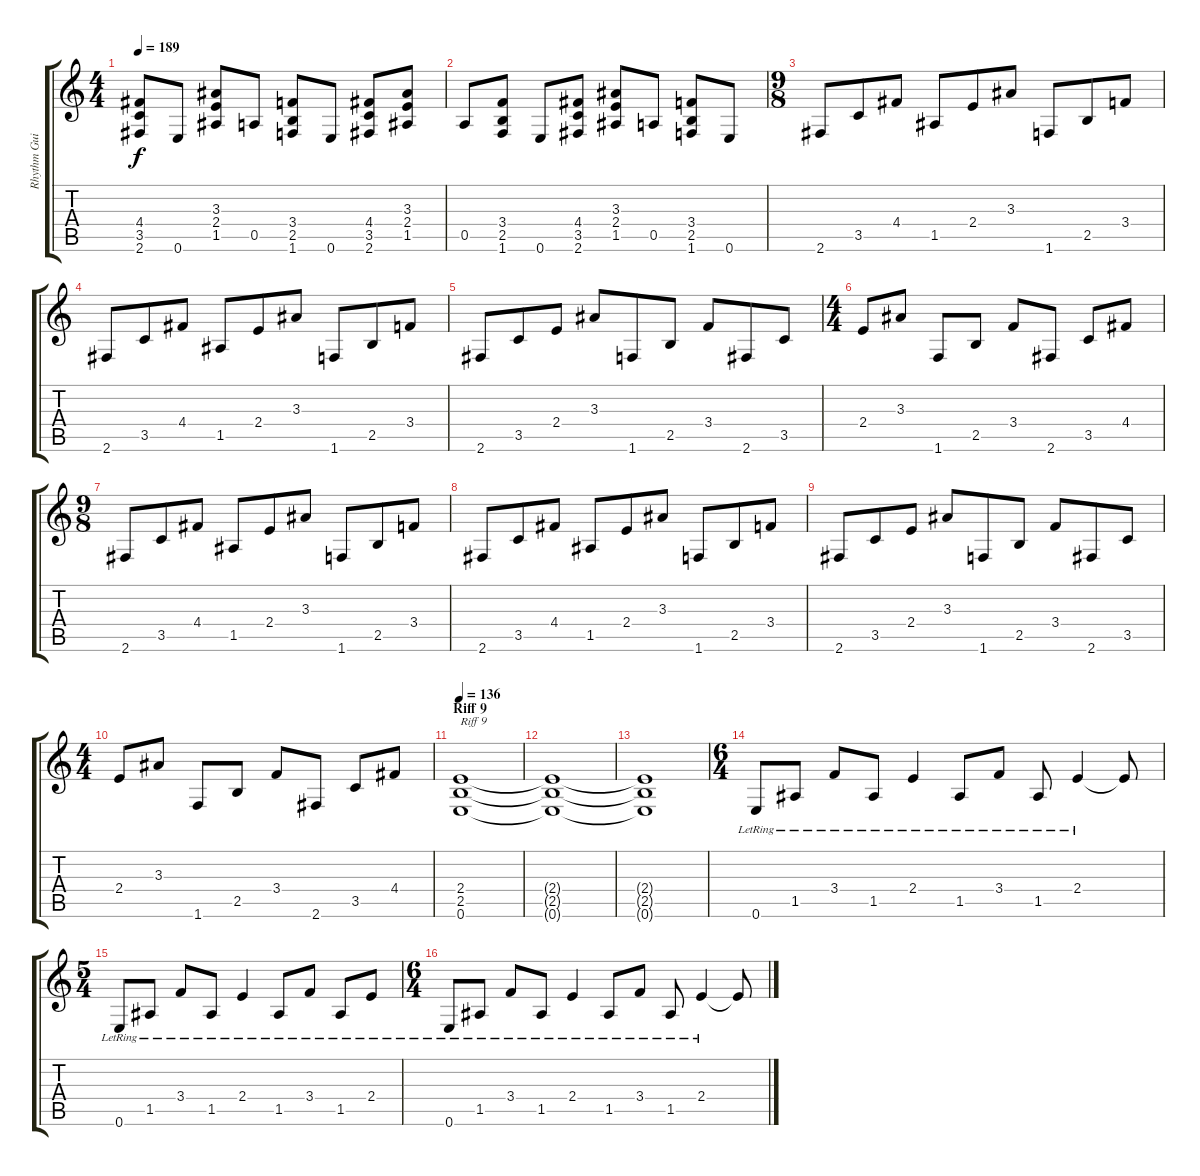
\track ("Rhythm Guitar 1" "Rhythm Gui") {instrument distortionguitar}
\staff {score tabs}
\tuning (E4 B3 G3 D3 A2 E2) {hide}
\ts (4 4)
\tempo 189
\clef g2
\ks c
(4.4 3.5 2.6).8{dy f} 0.6.8 (3.3 2.4 1.5).8 0.5.8 (3.4 2.5 1.6).8 0.6.8 (4.4 3.5 2.6).8 (3.3 2.4 1.5).8 |
0.5.8 (3.4 2.5 1.6).8 0.6.8 (4.4 3.5 2.6).8 (3.3 2.4 1.5).8 0.5.8 (3.4 2.5 1.6).8 0.6.8 |
\ts (9 8)
2.6.8 3.5.8 4.4.8 1.5.8 2.4.8 3.3.8 1.6.8 2.5.8 3.4.8 |
2.6.8 3.5.8 4.4.8 1.5.8 2.4.8 3.3.8 1.6.8 2.5.8 3.4.8 |
2.6.8 3.5.8 2.4.8 3.3.8 1.6.8 2.5.8 3.4.8 2.6.8 3.5.8 |
\ts (4 4)
2.4.8 3.3.8 1.6.8 2.5.8 3.4.8 2.6.8 3.5.8 4.4.8 |
\ts (9 8)
2.6.8 3.5.8 4.4.8 1.5.8 2.4.8 3.3.8 1.6.8 2.5.8 3.4.8 |
2.6.8 3.5.8 4.4.8 1.5.8 2.4.8 3.3.8 1.6.8 2.5.8 3.4.8 |
2.6.8 3.5.8 2.4.8 3.3.8 1.6.8 2.5.8 3.4.8 2.6.8 3.5.8 |
\ts (4 4)
2.4.8 3.3.8 1.6.8 2.5.8 3.4.8 2.6.8 3.5.8 4.4.8 |
\section ("" "Riff 9")
\tempo 136
(2.4 2.5 0.6).1{txt "Riff 9"} |
(2.4{t} 2.5{t} 0.6{t}).1 |
(2.4{t} 2.5{t} 0.6{t}).1 |
\ts (6 4)
0.6{lr}.8 1.5{lr}.8 3.4{lr}.8 1.5{lr}.8 2.4{lr}.4 1.5{lr}.8 3.4{lr}.8 1.5{lr}.8 2.4{lr}.4 2.4{t}.8 |
\ts (5 4)
0.6{lr}.8 1.5{lr}.8 3.4{lr}.8 1.5{lr}.8 2.4{lr}.4 1.5{lr}.8 3.4{lr}.8 1.5{lr}.8 2.4{lr}.8 |
\ts (6 4)
0.6{lr}.8 1.5{lr}.8 3.4{lr}.8 1.5{lr}.8 2.4{lr}.4 1.5{lr}.8 3.4{lr}.8 1.5{lr}.8 2.4{lr}.4 2.4{t}.8
